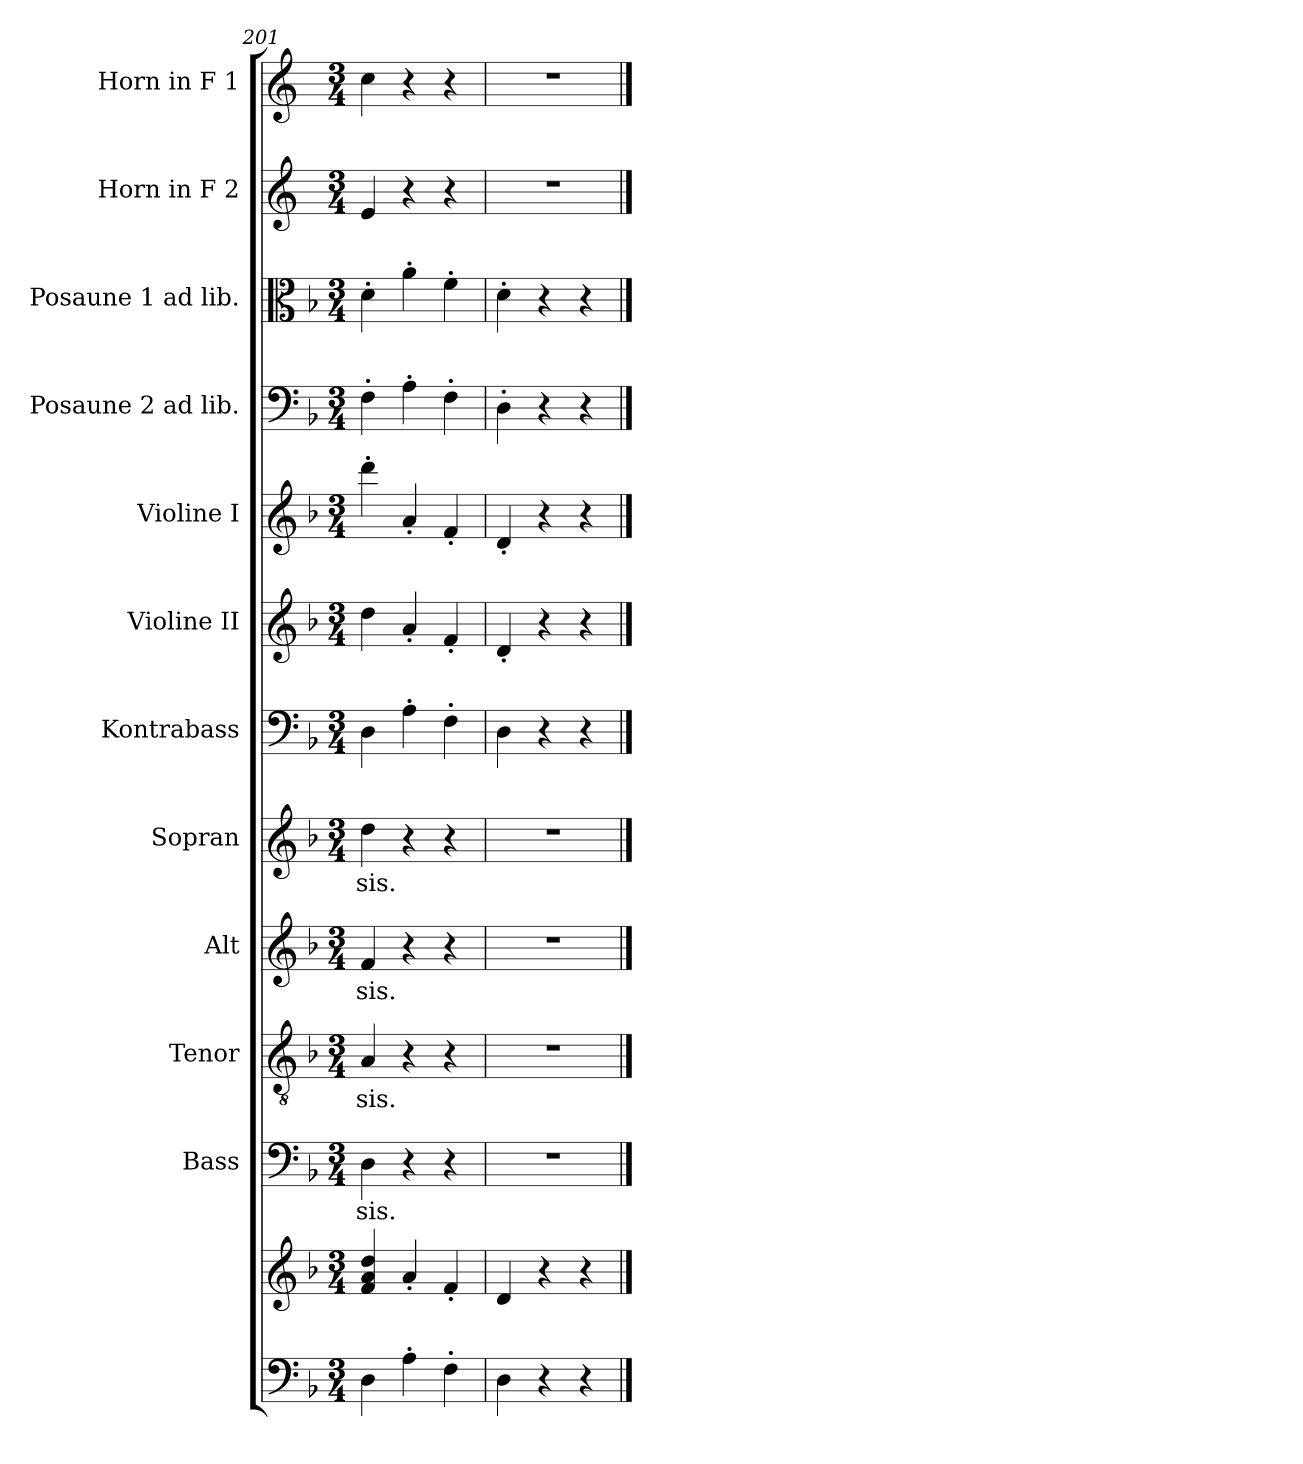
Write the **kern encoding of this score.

**kern	**kern	**kern	**text	**kern	**text	**kern	**text	**kern	**text	**kern	**kern	**kern	**kern	**kern	**kern	**kern
*part12	*part12	*part11	*part11	*part10	*part10	*part9	*part9	*part8	*part8	*part7	*part6	*part5	*part4	*part3	*part2	*part1
*staff13	*staff12	*staff11	*staff11	*staff10	*staff10	*staff9	*staff9	*staff8	*staff8	*staff7	*staff6	*staff5	*staff4	*staff3	*staff2	*staff1
*	*	*I"Bass	*	*I"Tenor	*	*I"Alt	*	*I"Sopran	*	*I"Kontrabass	*I"Violine II	*I"Violine I	*I"Posaune 2 ad lib.	*I"Posaune 1 ad lib.	*I"Horn in F 2	*I"Horn in F 1
*	*	*I'B.	*	*I'T.	*	*I'A.	*	*I'S.	*	*I'Kb.	*I'Vl. II	*I'Vl. I	*I'Pos. 2	*I'Pos. 1	*I'Hrn. F 2	*I'Hrn. F 1
*clefF4	*clefG2	*clefF4	*	*clefGv2	*	*clefG2	*	*clefG2	*	*clefF4	*clefG2	*clefG2	*clefF4	*clefC3	*clefG2	*clefG2
*	*	*	*	*	*	*	*	*	*	*ITrd7c12	*	*	*	*	*ITrd4c7	*ITrd4c7
*k[b-]	*k[b-]	*k[b-]	*	*k[b-]	*	*k[b-]	*	*k[b-]	*	*k[b-]	*k[b-]	*k[b-]	*k[b-]	*k[b-]	*k[b-]	*k[b-]
*F:	*F:	*F:	*	*F:	*	*F:	*	*F:	*	*F:	*F:	*F:	*F:	*F:	*F:	*F:
*M3/4	*M3/4	*M3/4	*	*M3/4	*	*M3/4	*	*M3/4	*	*M3/4	*M3/4	*M3/4	*M3/4	*M3/4	*M3/4	*M3/4
=201	=201	=201	=201	=201	=201	=201	=201	=201	=201	=201	=201	=201	=201	=201	=201	=201
!	!	!	!LO:LY:b	!	!LO:LY:b	!	!LO:LY:b	!	!LO:LY:b	!	!	!	!	!	!	!
4D\	4f/ 4a/ 4dd/	4D\	-sis.	4A/	-sis.	4f/	-sis.	4dd\	-sis.	4DD\	4dd\	4ddd'>\	4F'>\	4d'>\	4A/	4f\
4A'>\	4a'</	4r	.	4r	.	4r	.	4r	.	4AA'>\	4a'</	4a'</	4A'>\	4a'>\	4r	4r
4F'>\	4f'</	4r	.	4r	.	4r	.	4r	.	4FF'>\	4f'</	4f'</	4F'>\	4f'>\	4r	4r
=202	=202	=202	=202	=202	=202	=202	=202	=202	=202	=202	=202	=202	=202	=202	=202	=202
4D\	4d/	2.r	.	2.r	.	2.r	.	2.r	.	4DD\	4d'</	4d'</	4D'>\	4d'>\	2.r	2.r
4r	4r	.	.	.	.	.	.	.	.	4r	4r	4r	4r	4r	.	.
4r	4r	.	.	.	.	.	.	.	.	4r	4r	4r	4r	4r	.	.
==	==	==	==	==	==	==	==	==	==	==	==	==	==	==	==	==
*-	*-	*-	*-	*-	*-	*-	*-	*-	*-	*-	*-	*-	*-	*-	*-	*-
